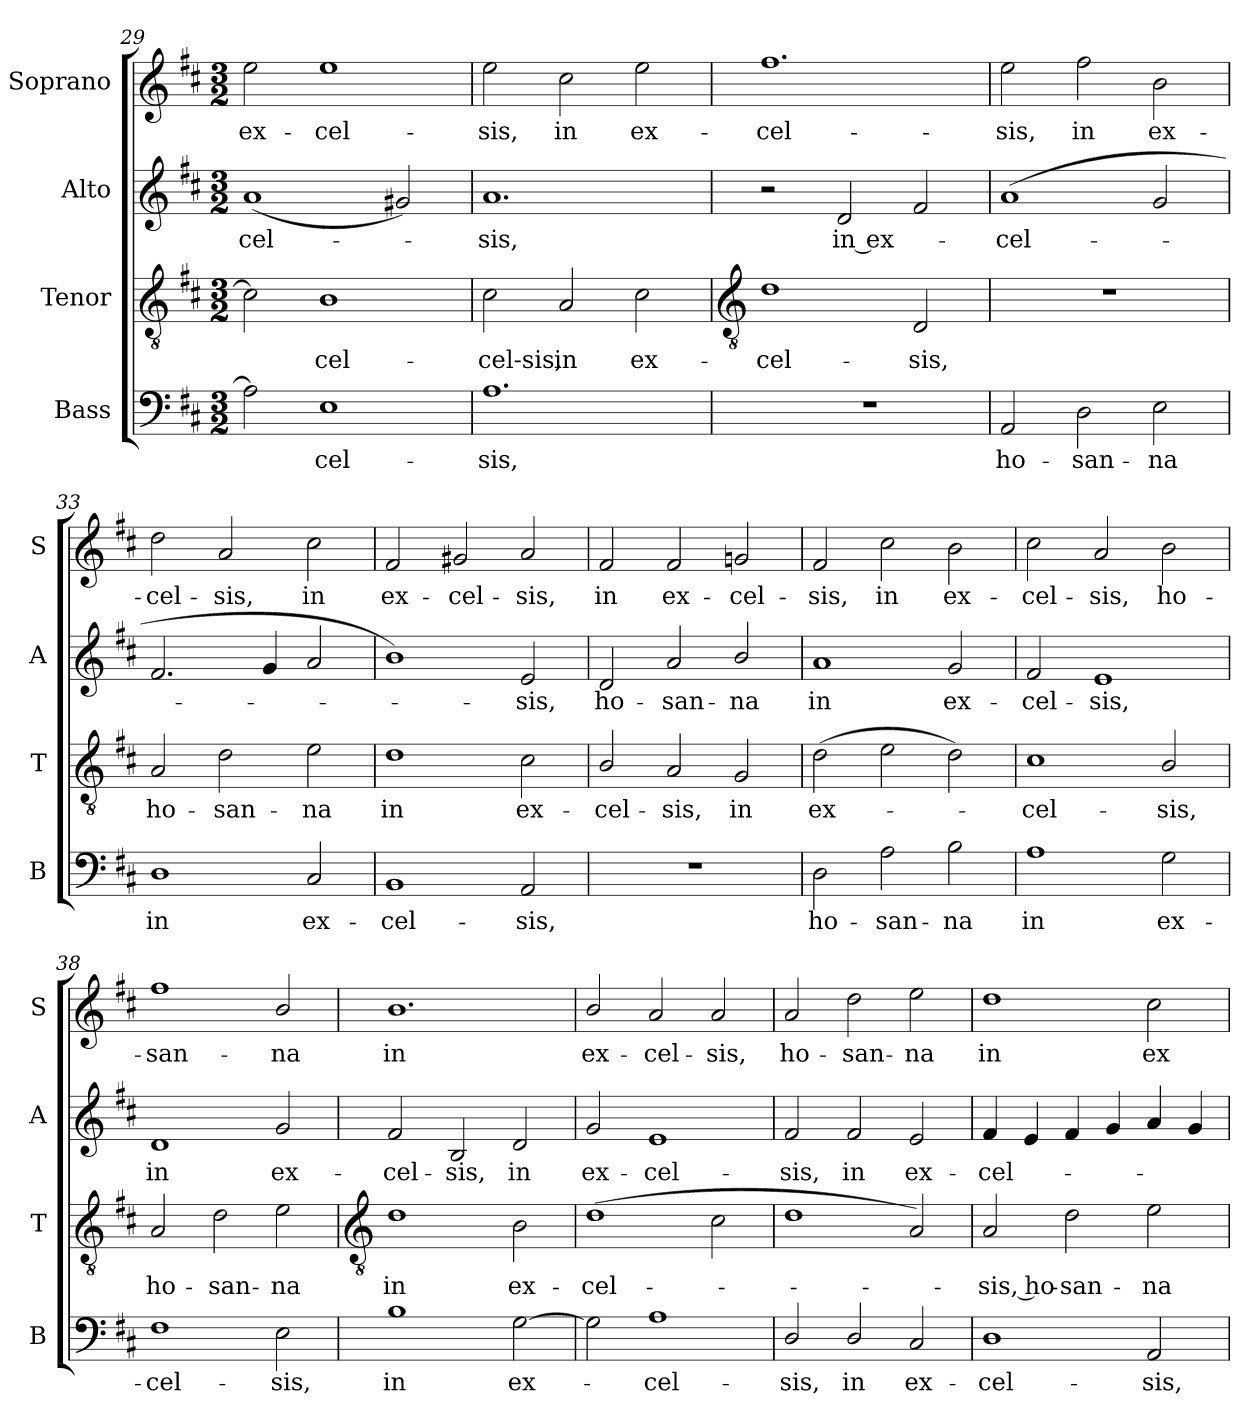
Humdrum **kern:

**kern	**text	**kern	**text	**kern	**text	**kern	**text
*part4	*part4	*part3	*part3	*part2	*part2	*part1	*part1
*staff4	*staff4	*staff3	*staff3	*staff2	*staff2	*staff1	*staff1
*I"Bass	*	*I"Tenor	*	*I"Alto	*	*I"Soprano	*
*I'B	*	*I'T	*	*I'A	*	*I'S	*
*clefF4	*	*clefGv2	*	*clefG2	*	*clefG2	*
*k[f#c#]	*	*k[f#c#]	*	*k[f#c#]	*	*k[f#c#]	*
*D:	*	*D:	*	*D:	*	*D:	*
*M3/2	*	*M3/2	*	*M3/2	*	*M3/2	*
=29	=29	=29	=29	=29	=29	=29	=29
!	!	!	!	!	!LO:LY:b	!	!LO:LY:b
2A]	.	2c#]	.	(<1a	-cel-	2ee	ex-
!	!LO:LY:b	!	!LO:LY:b	!	!	!	!LO:LY:b
1E	cel-	1B	cel-	.	.	1ee	-cel-
.	.	.	.	2g#X)	.	.	.
=30	=30	=30	=30	=30	=30	=30	=30
!	!LO:LY:b	!	!LO:LY:b	!	!LO:LY:b	!	!LO:LY:b
1.A	-sis,	2c#	-cel-sis,	1.a	sis,	2ee	-sis,
!	!	!	!LO:LY:b	!	!	!	!LO:LY:b
.	.	2A	in	.	.	2cc#	in
!	!	!	!LO:LY:b	!	!	!	!LO:LY:b
.	.	2c#	ex-	.	.	2ee	ex-
!!LO:LB:g=z
=31	=31	=31	=31	=31	=31	=31	=31
*	*	*clefGv2	*	*	*	*	*
!LO:N:vis=1	!	!	!LO:LY:b	!	!	!	!LO:LY:b
1.r	.	1d	-cel-	2r	.	1.ff#	-cel-
!	!	!	!	!	!LO:LY:b	!	!
.	.	.	.	2d	in ex-	.	.
!	!	!	!LO:LY:b	!	!	!	!
.	.	2D	-sis,	2f#	.	.	.
=32	=32	=32	=32	=32	=32	=32	=32
!	!LO:LY:b	!LO:N:vis=1	!	!	!LO:LY:b	!	!LO:LY:b
2AA	ho-	1.r	.	(<1a	-cel-	2ee	-sis,
!	!LO:LY:b	!	!	!	!	!	!LO:LY:b
2D	-san-	.	.	.	.	2ff#	in
!	!LO:LY:b	!	!	!	!	!	!LO:LY:b
2E	-na	.	.	2g	.	2b	ex-
=33	=33	=33	=33	=33	=33	=33	=33
!	!LO:LY:b	!	!LO:LY:b	!	!	!	!LO:LY:b
1D	in	2A	ho-	2.f#	.	2dd	-cel-
!	!	!	!LO:LY:b	!	!	!	!LO:LY:b
.	.	2d	-san-	.	.	2a	-sis,
.	.	.	.	4g	.	.	.
!	!LO:LY:b	!	!LO:LY:b	!	!	!	!LO:LY:b
2C#	ex-	2e	-na	2a	.	2cc#	in
=34	=34	=34	=34	=34	=34	=34	=34
!	!LO:LY:b	!	!LO:LY:b	!	!	!	!LO:LY:b
1BB	-cel-	1d	in	1b)	.	2f#	ex-
!	!	!	!	!	!	!	!LO:LY:b
.	.	.	.	.	.	2g#X	-cel-
!	!LO:LY:b	!	!LO:LY:b	!	!LO:LY:b	!	!LO:LY:b
2AA	-sis,	2c#	ex-	2e	sis,	2a	-sis,
=35	=35	=35	=35	=35	=35	=35	=35
!LO:N:vis=1	!	!	!LO:LY:b	!	!LO:LY:b	!	!LO:LY:b
1.r	.	2B/	-cel-	2d	ho-	2f#	in
!	!	!	!LO:LY:b	!	!LO:LY:b	!	!LO:LY:b
.	.	2A	-sis,	2a	-san-	2f#	ex-
!	!	!	!LO:LY:b	!	!LO:LY:b	!	!LO:LY:b
.	.	2G	in	2b/	-na	2gn	-cel-
=36	=36	=36	=36	=36	=36	=36	=36
!	!LO:LY:b	!	!LO:LY:b	!	!LO:LY:b	!	!LO:LY:b
2D	ho-	(>2d	ex-	1a	in	2f#	-sis,
!	!LO:LY:b	!	!	!	!	!	!LO:LY:b
2A	-san-	2e	.	.	.	2cc#	in
!	!LO:LY:b	!	!	!	!LO:LY:b	!	!LO:LY:b
2B	-na	2d)	.	2g	ex-	2b	ex-
=37	=37	=37	=37	=37	=37	=37	=37
!	!LO:LY:b	!	!LO:LY:b	!	!LO:LY:b	!	!LO:LY:b
1A	in	1c#	cel-	2f#	-cel-	2cc#	-cel-
!	!	!	!	!	!LO:LY:b	!	!LO:LY:b
.	.	.	.	1e	-sis,	2a	-sis,
!	!LO:LY:b	!	!LO:LY:b	!	!	!	!LO:LY:b
2G	ex-	2B/	-sis,	.	.	2b	ho-
=38	=38	=38	=38	=38	=38	=38	=38
!	!LO:LY:b	!	!LO:LY:b	!	!LO:LY:b	!	!LO:LY:b
1F#	-cel-	2A	ho-	1d	in	1ff#	-san-
!	!	!	!LO:LY:b	!	!	!	!
.	.	2d	-san-	.	.	.	.
!	!LO:LY:b	!	!LO:LY:b	!	!LO:LY:b	!	!LO:LY:b
2E	-sis,	2e	-na	2g	ex-	2b/	-na
!!LO:LB:g=z
=39	=39	=39	=39	=39	=39	=39	=39
*	*	*clefGv2	*	*	*	*	*
!	!LO:LY:b	!	!LO:LY:b	!	!LO:LY:b	!	!LO:LY:b
1B	in	1d	in	2f#	-cel-	1.b	in
!	!	!	!	!	!LO:LY:b	!	!
.	.	.	.	2B	-sis,	.	.
!	!LO:LY:b	!	!LO:LY:b	!	!LO:LY:b	!	!
[2G	ex-	2B	ex-	2d	in	.	.
=40	=40	=40	=40	=40	=40	=40	=40
!	!	!	!LO:LY:b	!	!LO:LY:b	!	!LO:LY:b
2G]	.	(>1d	-cel-	2g	ex-	2b/	ex-
!	!LO:LY:b	!	!	!	!LO:LY:b	!	!LO:LY:b
1A	cel-	.	.	1e	-cel-	2a	-cel-
!	!	!	!	!	!	!	!LO:LY:b
.	.	2c#	.	.	.	2a	-sis,
=41	=41	=41	=41	=41	=41	=41	=41
!	!LO:LY:b	!	!	!	!LO:LY:b	!	!LO:LY:b
2D/	-sis,	1d	.	2f#	-sis,	2a	ho-
!	!LO:LY:b	!	!	!	!LO:LY:b	!	!LO:LY:b
2D/	in	.	.	2f#	in	2dd	-san-
!	!LO:LY:b	!	!	!	!LO:LY:b	!	!LO:LY:b
2C#	ex-	2A)	.	2e	ex-	2ee	-na
=42	=42	=42	=42	=42	=42	=42	=42
!	!LO:LY:b	!	!LO:LY:b	!	!LO:LY:b	!	!LO:LY:b
1D	-cel-	2A	sis, ho-	4f#	-cel-	1dd	in
.	.	.	.	4e	.	.	.
!	!	!	!LO:LY:b	!	!	!	!
.	.	2d	-san-	4f#	.	.	.
.	.	.	.	4g	.	.	.
!	!LO:LY:b	!	!LO:LY:b	!	!	!	!LO:LY:b
2AA	-sis,	2e	-na	4a	.	2cc#	ex-
.	.	.	.	4g	.	.	.
=	=	=	=	=	=	=	=
*-	*-	*-	*-	*-	*-	*-	*-
